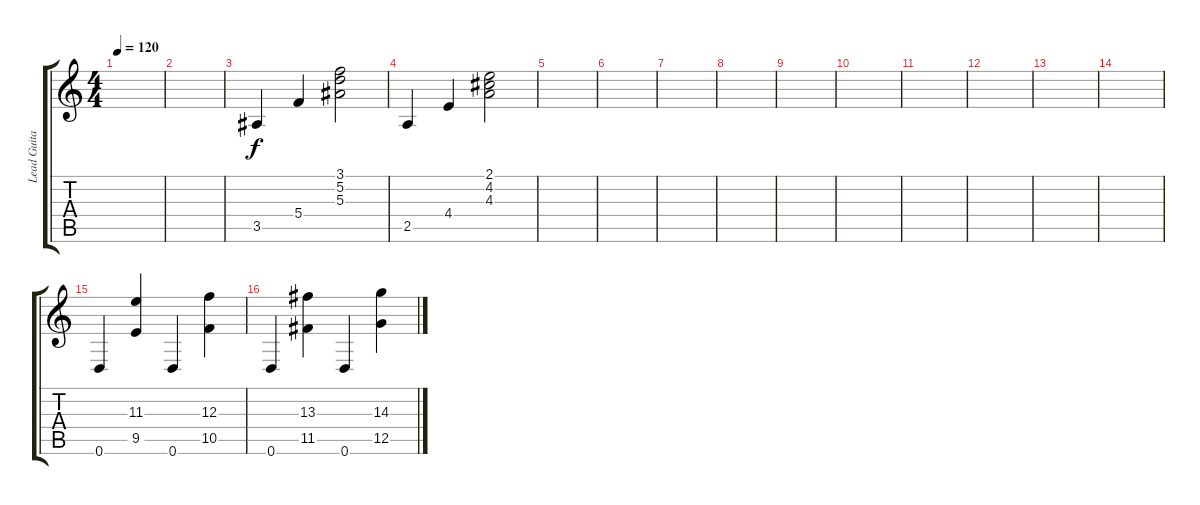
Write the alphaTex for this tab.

\track ("Lead Guitar" "Lead Guita") {instrument overdrivenguitar}
\staff {score tabs}
\tuning (D4 A3 F3 C3 G2 D2) {hide}
\ts (4 4)
\tempo 120
\clef g2
\ks c
|
|
3.5.4 5.4.4 (3.1 5.2 5.3).2 |
2.5.4 4.4.4 (2.1 4.2 4.3).2 |
|
|
|
|
|
|
|
|
|
|
0.6.4 (11.3 9.5).4 0.6.4 (12.3 10.5).4 |
0.6.4 (13.3 11.5).4 0.6.4 (14.3 12.5).4
